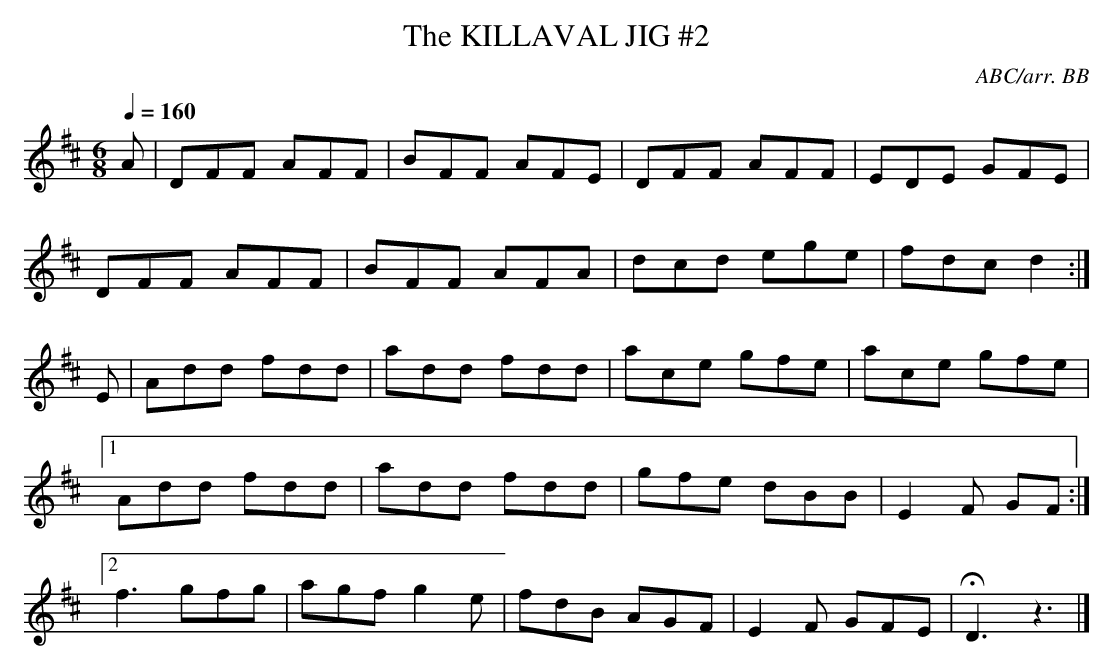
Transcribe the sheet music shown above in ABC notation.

X:1
T:KILLAVAL JIG #2, The
C:ABC/arr. BB
M:6/8
Q:1/4=160
L:1/8
K:D
A|DFF AFF|BFF AFE|DFF AFF|EDE GFE|
DFF AFF|BFF AFA|dcd ege|fdc d2:|
E|Add fdd|add fdd|ace gfe|ace gfe|
[1 Add fdd|add fdd|gfe dBB|E2F GF:|
[2 f3 gfg|agf g2e|fdB AGF|E2F GFE|HD3z3|]
